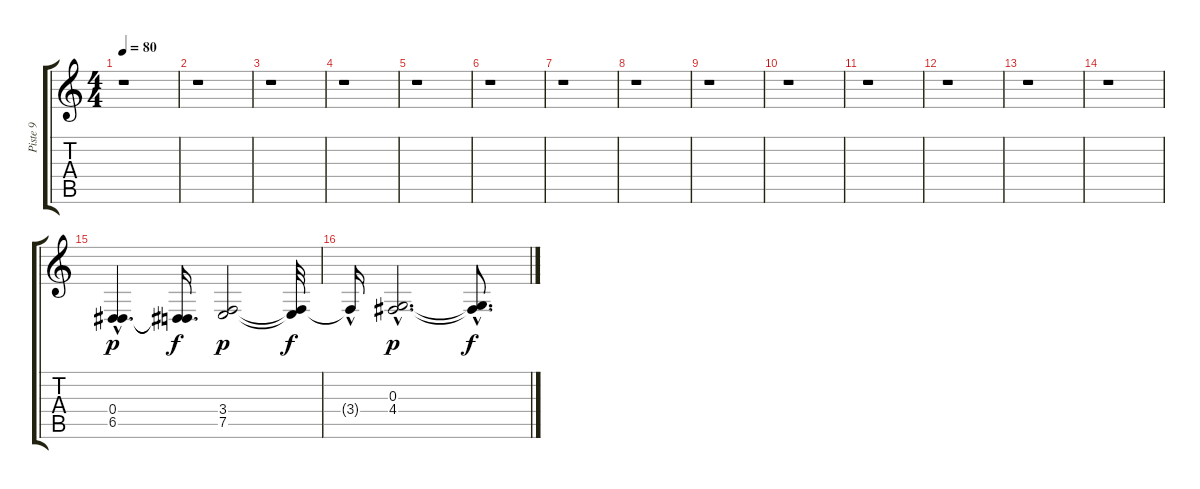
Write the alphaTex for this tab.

\track ("Piste 9" "Piste 9") {instrument stringensemble2}
\staff {score tabs}
\tuning (E4 B3 G3 D3 A2 E2) {hide}
\ts (4 4)
\tempo 80
\clef g2
\ks c
r.1{dy p} |
r.1 |
r.1 |
r.1 |
r.1 |
r.1 |
r.1 |
r.1 |
r.1 |
r.1 |
r.1 |
r.1 |
r.1 |
r.1 |
(0.4{hac} 6.5{hac}).4{d} (0.4{t} 6.5{t}).16{d dy f} (3.4 7.5).2{dy p} (3.4{t} 7.5{t}).32{dy f} |
3.4{hac t}.16 (0.3{hac} 4.4{hac}).2{d dy p} (0.3{hac t} 4.4{hac t}).8{d dy f}
